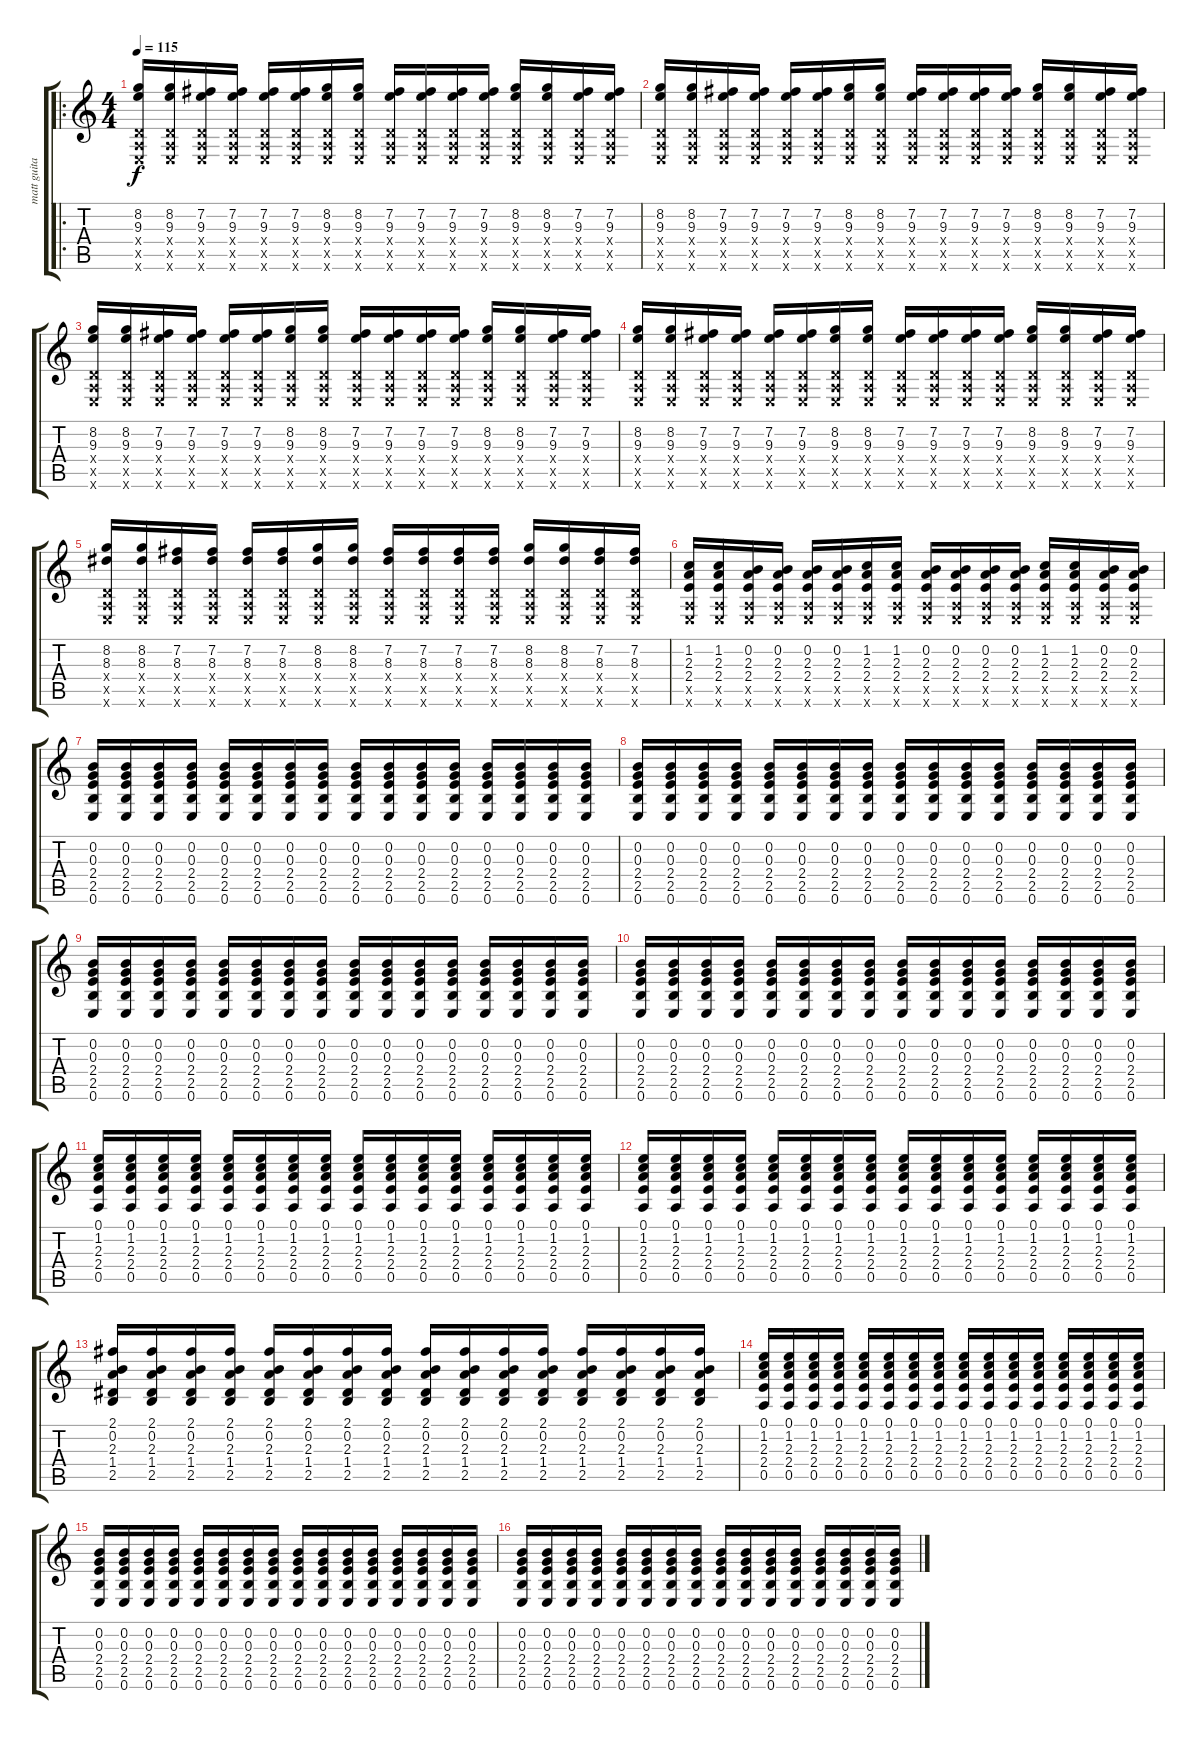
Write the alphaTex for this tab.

\track ("matt guitare" "matt guita") {instrument distortionguitar}
\staff {score tabs}
\tuning (E4 B3 G3 D3 A2 E2) {hide}
\ro
\ts (4 4)
\tempo 115
\clef g2
\ks c
(8.2 9.3 0.4{x} 0.5{x} 0.6{x}).16{dy f instrument distortionguitar} (8.2 9.3 0.4{x} 0.5{x} 0.6{x}).16 (7.2 9.3 0.4{x} 0.5{x} 0.6{x}).16 (7.2 9.3 0.4{x} 0.5{x} 0.6{x}).16 (7.2 9.3 0.4{x} 0.5{x} 0.6{x}).16 (7.2 9.3 0.4{x} 0.5{x} 0.6{x}).16 (8.2 9.3 0.4{x} 0.5{x} 0.6{x}).16 (8.2 9.3 0.4{x} 0.5{x} 0.6{x}).16 (7.2 9.3 0.4{x} 0.5{x} 0.6{x}).16 (7.2 9.3 0.4{x} 0.5{x} 0.6{x}).16 (7.2 9.3 0.4{x} 0.5{x} 0.6{x}).16 (7.2 9.3 0.4{x} 0.5{x} 0.6{x}).16 (8.2 9.3 0.4{x} 0.5{x} 0.6{x}).16 (8.2 9.3 0.4{x} 0.5{x} 0.6{x}).16 (7.2 9.3 0.4{x} 0.5{x} 0.6{x}).16 (7.2 9.3 0.4{x} 0.5{x} 0.6{x}).16 |
(8.2 9.3 0.4{x} 0.5{x} 0.6{x}).16 (8.2 9.3 0.4{x} 0.5{x} 0.6{x}).16 (7.2 9.3 0.4{x} 0.5{x} 0.6{x}).16 (7.2 9.3 0.4{x} 0.5{x} 0.6{x}).16 (7.2 9.3 0.4{x} 0.5{x} 0.6{x}).16 (7.2 9.3 0.4{x} 0.5{x} 0.6{x}).16 (8.2 9.3 0.4{x} 0.5{x} 0.6{x}).16 (8.2 9.3 0.4{x} 0.5{x} 0.6{x}).16 (7.2 9.3 0.4{x} 0.5{x} 0.6{x}).16 (7.2 9.3 0.4{x} 0.5{x} 0.6{x}).16 (7.2 9.3 0.4{x} 0.5{x} 0.6{x}).16 (7.2 9.3 0.4{x} 0.5{x} 0.6{x}).16 (8.2 9.3 0.4{x} 0.5{x} 0.6{x}).16 (8.2 9.3 0.4{x} 0.5{x} 0.6{x}).16 (7.2 9.3 0.4{x} 0.5{x} 0.6{x}).16 (7.2 9.3 0.4{x} 0.5{x} 0.6{x}).16 |
(8.2 9.3 0.4{x} 0.5{x} 0.6{x}).16 (8.2 9.3 0.4{x} 0.5{x} 0.6{x}).16 (7.2 9.3 0.4{x} 0.5{x} 0.6{x}).16 (7.2 9.3 0.4{x} 0.5{x} 0.6{x}).16 (7.2 9.3 0.4{x} 0.5{x} 0.6{x}).16 (7.2 9.3 0.4{x} 0.5{x} 0.6{x}).16 (8.2 9.3 0.4{x} 0.5{x} 0.6{x}).16 (8.2 9.3 0.4{x} 0.5{x} 0.6{x}).16 (7.2 9.3 0.4{x} 0.5{x} 0.6{x}).16 (7.2 9.3 0.4{x} 0.5{x} 0.6{x}).16 (7.2 9.3 0.4{x} 0.5{x} 0.6{x}).16 (7.2 9.3 0.4{x} 0.5{x} 0.6{x}).16 (8.2 9.3 0.4{x} 0.5{x} 0.6{x}).16 (8.2 9.3 0.4{x} 0.5{x} 0.6{x}).16 (7.2 9.3 0.4{x} 0.5{x} 0.6{x}).16 (7.2 9.3 0.4{x} 0.5{x} 0.6{x}).16 |
(8.2 9.3 0.4{x} 0.5{x} 0.6{x}).16 (8.2 9.3 0.4{x} 0.5{x} 0.6{x}).16 (7.2 9.3 0.4{x} 0.5{x} 0.6{x}).16 (7.2 9.3 0.4{x} 0.5{x} 0.6{x}).16 (7.2 9.3 0.4{x} 0.5{x} 0.6{x}).16 (7.2 9.3 0.4{x} 0.5{x} 0.6{x}).16 (8.2 9.3 0.4{x} 0.5{x} 0.6{x}).16 (8.2 9.3 0.4{x} 0.5{x} 0.6{x}).16 (7.2 9.3 0.4{x} 0.5{x} 0.6{x}).16 (7.2 9.3 0.4{x} 0.5{x} 0.6{x}).16 (7.2 9.3 0.4{x} 0.5{x} 0.6{x}).16 (7.2 9.3 0.4{x} 0.5{x} 0.6{x}).16 (8.2 9.3 0.4{x} 0.5{x} 0.6{x}).16 (8.2 9.3 0.4{x} 0.5{x} 0.6{x}).16 (7.2 9.3 0.4{x} 0.5{x} 0.6{x}).16 (7.2 9.3 0.4{x} 0.5{x} 0.6{x}).16 |
(8.2 8.3 0.4{x} 0.5{x} 0.6{x}).16 (8.2 8.3 0.4{x} 0.5{x} 0.6{x}).16 (7.2 8.3 0.4{x} 0.5{x} 0.6{x}).16 (7.2 8.3 0.4{x} 0.5{x} 0.6{x}).16 (7.2 8.3 0.4{x} 0.5{x} 0.6{x}).16 (7.2 8.3 0.4{x} 0.5{x} 0.6{x}).16 (8.2 8.3 0.4{x} 0.5{x} 0.6{x}).16 (8.2 8.3 0.4{x} 0.5{x} 0.6{x}).16 (7.2 8.3 0.4{x} 0.5{x} 0.6{x}).16 (7.2 8.3 0.4{x} 0.5{x} 0.6{x}).16 (7.2 8.3 0.4{x} 0.5{x} 0.6{x}).16 (7.2 8.3 0.4{x} 0.5{x} 0.6{x}).16 (8.2 8.3 0.4{x} 0.5{x} 0.6{x}).16 (8.2 8.3 0.4{x} 0.5{x} 0.6{x}).16 (7.2 8.3 0.4{x} 0.5{x} 0.6{x}).16 (7.2 8.3 0.4{x} 0.5{x} 0.6{x}).16 |
(1.2 2.3 2.4 0.5{x} 0.6{x}).16 (1.2 2.3 2.4 0.5{x} 0.6{x}).16 (0.2 2.3 2.4 0.5{x} 0.6{x}).16 (0.2 2.3 2.4 0.5{x} 0.6{x}).16 (0.2 2.3 2.4 0.5{x} 0.6{x}).16 (0.2 2.3 2.4 0.5{x} 0.6{x}).16 (1.2 2.3 2.4 0.5{x} 0.6{x}).16 (1.2 2.3 2.4 0.5{x} 0.6{x}).16 (0.2 2.3 2.4 0.5{x} 0.6{x}).16 (0.2 2.3 2.4 0.5{x} 0.6{x}).16 (0.2 2.3 2.4 0.5{x} 0.6{x}).16 (0.2 2.3 2.4 0.5{x} 0.6{x}).16 (1.2 2.3 2.4 0.5{x} 0.6{x}).16 (1.2 2.3 2.4 0.5{x} 0.6{x}).16 (0.2 2.3 2.4 0.5{x} 0.6{x}).16 (0.2 2.3 2.4 0.5{x} 0.6{x}).16 |
(0.2 0.3 2.4 2.5 0.6).16 (0.2 0.3 2.4 2.5 0.6).16 (0.2 0.3 2.4 2.5 0.6).16 (0.2 0.3 2.4 2.5 0.6).16 (0.2 0.3 2.4 2.5 0.6).16 (0.2 0.3 2.4 2.5 0.6).16 (0.2 0.3 2.4 2.5 0.6).16 (0.2 0.3 2.4 2.5 0.6).16 (0.2 0.3 2.4 2.5 0.6).16 (0.2 0.3 2.4 2.5 0.6).16 (0.2 0.3 2.4 2.5 0.6).16 (0.2 0.3 2.4 2.5 0.6).16 (0.2 0.3 2.4 2.5 0.6).16 (0.2 0.3 2.4 2.5 0.6).16 (0.2 0.3 2.4 2.5 0.6).16 (0.2 0.3 2.4 2.5 0.6).16 |
(0.2 0.3 2.4 2.5 0.6).16 (0.2 0.3 2.4 2.5 0.6).16 (0.2 0.3 2.4 2.5 0.6).16 (0.2 0.3 2.4 2.5 0.6).16 (0.2 0.3 2.4 2.5 0.6).16 (0.2 0.3 2.4 2.5 0.6).16 (0.2 0.3 2.4 2.5 0.6).16 (0.2 0.3 2.4 2.5 0.6).16 (0.2 0.3 2.4 2.5 0.6).16 (0.2 0.3 2.4 2.5 0.6).16 (0.2 0.3 2.4 2.5 0.6).16 (0.2 0.3 2.4 2.5 0.6).16 (0.2 0.3 2.4 2.5 0.6).16 (0.2 0.3 2.4 2.5 0.6).16 (0.2 0.3 2.4 2.5 0.6).16 (0.2 0.3 2.4 2.5 0.6).16 |
(0.2 0.3 2.4 2.5 0.6).16 (0.2 0.3 2.4 2.5 0.6).16 (0.2 0.3 2.4 2.5 0.6).16 (0.2 0.3 2.4 2.5 0.6).16 (0.2 0.3 2.4 2.5 0.6).16 (0.2 0.3 2.4 2.5 0.6).16 (0.2 0.3 2.4 2.5 0.6).16 (0.2 0.3 2.4 2.5 0.6).16 (0.2 0.3 2.4 2.5 0.6).16 (0.2 0.3 2.4 2.5 0.6).16 (0.2 0.3 2.4 2.5 0.6).16 (0.2 0.3 2.4 2.5 0.6).16 (0.2 0.3 2.4 2.5 0.6).16 (0.2 0.3 2.4 2.5 0.6).16 (0.2 0.3 2.4 2.5 0.6).16 (0.2 0.3 2.4 2.5 0.6).16 |
(0.2 0.3 2.4 2.5 0.6).16 (0.2 0.3 2.4 2.5 0.6).16 (0.2 0.3 2.4 2.5 0.6).16 (0.2 0.3 2.4 2.5 0.6).16 (0.2 0.3 2.4 2.5 0.6).16 (0.2 0.3 2.4 2.5 0.6).16 (0.2 0.3 2.4 2.5 0.6).16 (0.2 0.3 2.4 2.5 0.6).16 (0.2 0.3 2.4 2.5 0.6).16 (0.2 0.3 2.4 2.5 0.6).16 (0.2 0.3 2.4 2.5 0.6).16 (0.2 0.3 2.4 2.5 0.6).16 (0.2 0.3 2.4 2.5 0.6).16 (0.2 0.3 2.4 2.5 0.6).16 (0.2 0.3 2.4 2.5 0.6).16 (0.2 0.3 2.4 2.5 0.6).16 |
(0.1 1.2 2.3 2.4 0.5).16 (0.1 1.2 2.3 2.4 0.5).16 (0.1 1.2 2.3 2.4 0.5).16 (0.1 1.2 2.3 2.4 0.5).16 (0.1 1.2 2.3 2.4 0.5).16 (0.1 1.2 2.3 2.4 0.5).16 (0.1 1.2 2.3 2.4 0.5).16 (0.1 1.2 2.3 2.4 0.5).16 (0.1 1.2 2.3 2.4 0.5).16 (0.1 1.2 2.3 2.4 0.5).16 (0.1 1.2 2.3 2.4 0.5).16 (0.1 1.2 2.3 2.4 0.5).16 (0.1 1.2 2.3 2.4 0.5).16 (0.1 1.2 2.3 2.4 0.5).16 (0.1 1.2 2.3 2.4 0.5).16 (0.1 1.2 2.3 2.4 0.5).16 |
(0.1 1.2 2.3 2.4 0.5).16 (0.1 1.2 2.3 2.4 0.5).16 (0.1 1.2 2.3 2.4 0.5).16 (0.1 1.2 2.3 2.4 0.5).16 (0.1 1.2 2.3 2.4 0.5).16 (0.1 1.2 2.3 2.4 0.5).16 (0.1 1.2 2.3 2.4 0.5).16 (0.1 1.2 2.3 2.4 0.5).16 (0.1 1.2 2.3 2.4 0.5).16 (0.1 1.2 2.3 2.4 0.5).16 (0.1 1.2 2.3 2.4 0.5).16 (0.1 1.2 2.3 2.4 0.5).16 (0.1 1.2 2.3 2.4 0.5).16 (0.1 1.2 2.3 2.4 0.5).16 (0.1 1.2 2.3 2.4 0.5).16 (0.1 1.2 2.3 2.4 0.5).16 |
(2.1 0.2 2.3 1.4 2.5).16 (2.1 0.2 2.3 1.4 2.5).16 (2.1 0.2 2.3 1.4 2.5).16 (2.1 0.2 2.3 1.4 2.5).16 (2.1 0.2 2.3 1.4 2.5).16 (2.1 0.2 2.3 1.4 2.5).16 (2.1 0.2 2.3 1.4 2.5).16 (2.1 0.2 2.3 1.4 2.5).16 (2.1 0.2 2.3 1.4 2.5).16 (2.1 0.2 2.3 1.4 2.5).16 (2.1 0.2 2.3 1.4 2.5).16 (2.1 0.2 2.3 1.4 2.5).16 (2.1 0.2 2.3 1.4 2.5).16 (2.1 0.2 2.3 1.4 2.5).16 (2.1 0.2 2.3 1.4 2.5).16 (2.1 0.2 2.3 1.4 2.5).16 |
(0.1 1.2 2.3 2.4 0.5).16 (0.1 1.2 2.3 2.4 0.5).16 (0.1 1.2 2.3 2.4 0.5).16 (0.1 1.2 2.3 2.4 0.5).16 (0.1 1.2 2.3 2.4 0.5).16 (0.1 1.2 2.3 2.4 0.5).16 (0.1 1.2 2.3 2.4 0.5).16 (0.1 1.2 2.3 2.4 0.5).16 (0.1 1.2 2.3 2.4 0.5).16 (0.1 1.2 2.3 2.4 0.5).16 (0.1 1.2 2.3 2.4 0.5).16 (0.1 1.2 2.3 2.4 0.5).16 (0.1 1.2 2.3 2.4 0.5).16 (0.1 1.2 2.3 2.4 0.5).16 (0.1 1.2 2.3 2.4 0.5).16 (0.1 1.2 2.3 2.4 0.5).16 |
(0.2 0.3 2.4 2.5 0.6).16 (0.2 0.3 2.4 2.5 0.6).16 (0.2 0.3 2.4 2.5 0.6).16 (0.2 0.3 2.4 2.5 0.6).16 (0.2 0.3 2.4 2.5 0.6).16 (0.2 0.3 2.4 2.5 0.6).16 (0.2 0.3 2.4 2.5 0.6).16 (0.2 0.3 2.4 2.5 0.6).16 (0.2 0.3 2.4 2.5 0.6).16 (0.2 0.3 2.4 2.5 0.6).16 (0.2 0.3 2.4 2.5 0.6).16 (0.2 0.3 2.4 2.5 0.6).16 (0.2 0.3 2.4 2.5 0.6).16 (0.2 0.3 2.4 2.5 0.6).16 (0.2 0.3 2.4 2.5 0.6).16 (0.2 0.3 2.4 2.5 0.6).16 |
(0.2 0.3 2.4 2.5 0.6).16 (0.2 0.3 2.4 2.5 0.6).16 (0.2 0.3 2.4 2.5 0.6).16 (0.2 0.3 2.4 2.5 0.6).16 (0.2 0.3 2.4 2.5 0.6).16 (0.2 0.3 2.4 2.5 0.6).16 (0.2 0.3 2.4 2.5 0.6).16 (0.2 0.3 2.4 2.5 0.6).16 (0.2 0.3 2.4 2.5 0.6).16 (0.2 0.3 2.4 2.5 0.6).16 (0.2 0.3 2.4 2.5 0.6).16 (0.2 0.3 2.4 2.5 0.6).16 (0.2 0.3 2.4 2.5 0.6).16 (0.2 0.3 2.4 2.5 0.6).16 (0.2 0.3 2.4 2.5 0.6).16 (0.2 0.3 2.4 2.5 0.6).16
